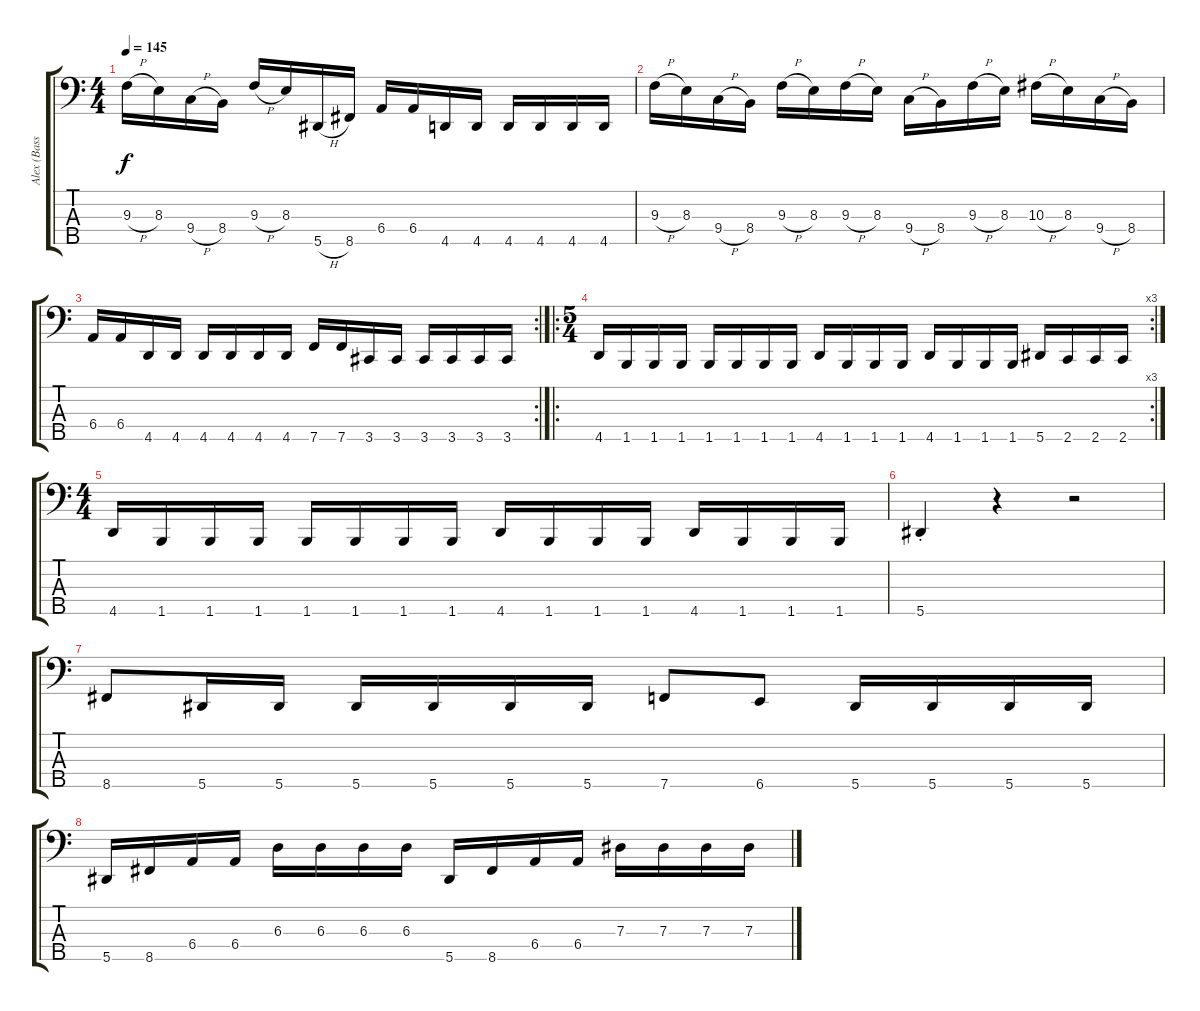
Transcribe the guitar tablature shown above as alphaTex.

\track ("Alex (Bass)" "Alex (Bass") {instrument electricbassfinger}
\staff {score tabs}
\tuning (Gb2 Db2 Ab1 Eb1 Bb0) {hide}
\ts (4 4)
\tempo 145
\clef f4
\ks c
9.3{h}.16{dy f} 8.3.16 9.4{h}.16 8.4.16 9.3{h}.16 8.3.16 5.5{h}.16 8.5.16 6.4.16 6.4.16 4.5.16 4.5.16 4.5.16 4.5.16 4.5.16 4.5.16 |
9.3{h}.16 8.3.16 9.4{h}.16 8.4.16 9.3{h}.16 8.3.16 9.3{h}.16 8.3.16 9.4{h}.16 8.4.16 9.3{h}.16 8.3.16 10.3{h}.16 8.3.16 9.4{h}.16 8.4.16 |
\rc 2
6.4.16 6.4.16 4.5.16 4.5.16 4.5.16 4.5.16 4.5.16 4.5.16 7.5.16 7.5.16 3.5.16 3.5.16 3.5.16 3.5.16 3.5.16 3.5.16 |
\ro
\rc 3
\ts (5 4)
4.5.16 1.5.16 1.5.16 1.5.16 1.5.16 1.5.16 1.5.16 1.5.16 4.5.16 1.5.16 1.5.16 1.5.16 4.5.16 1.5.16 1.5.16 1.5.16 5.5.16 2.5.16 2.5.16 2.5.16 |
\ts (4 4)
4.5.16 1.5.16 1.5.16 1.5.16 1.5.16 1.5.16 1.5.16 1.5.16 4.5.16 1.5.16 1.5.16 1.5.16 4.5.16 1.5.16 1.5.16 1.5.16 |
5.5{st}.4 r.4 r.2 |
8.5.8 5.5.16 5.5.16 5.5.16 5.5.16 5.5.16 5.5.16 7.5.8 6.5.8 5.5.16 5.5.16 5.5.16 5.5.16 |
5.5.16 8.5.16 6.4.16 6.4.16 6.3.16 6.3.16 6.3.16 6.3.16 5.5.16 8.5.16 6.4.16 6.4.16 7.3.16 7.3.16 7.3.16 7.3.16
